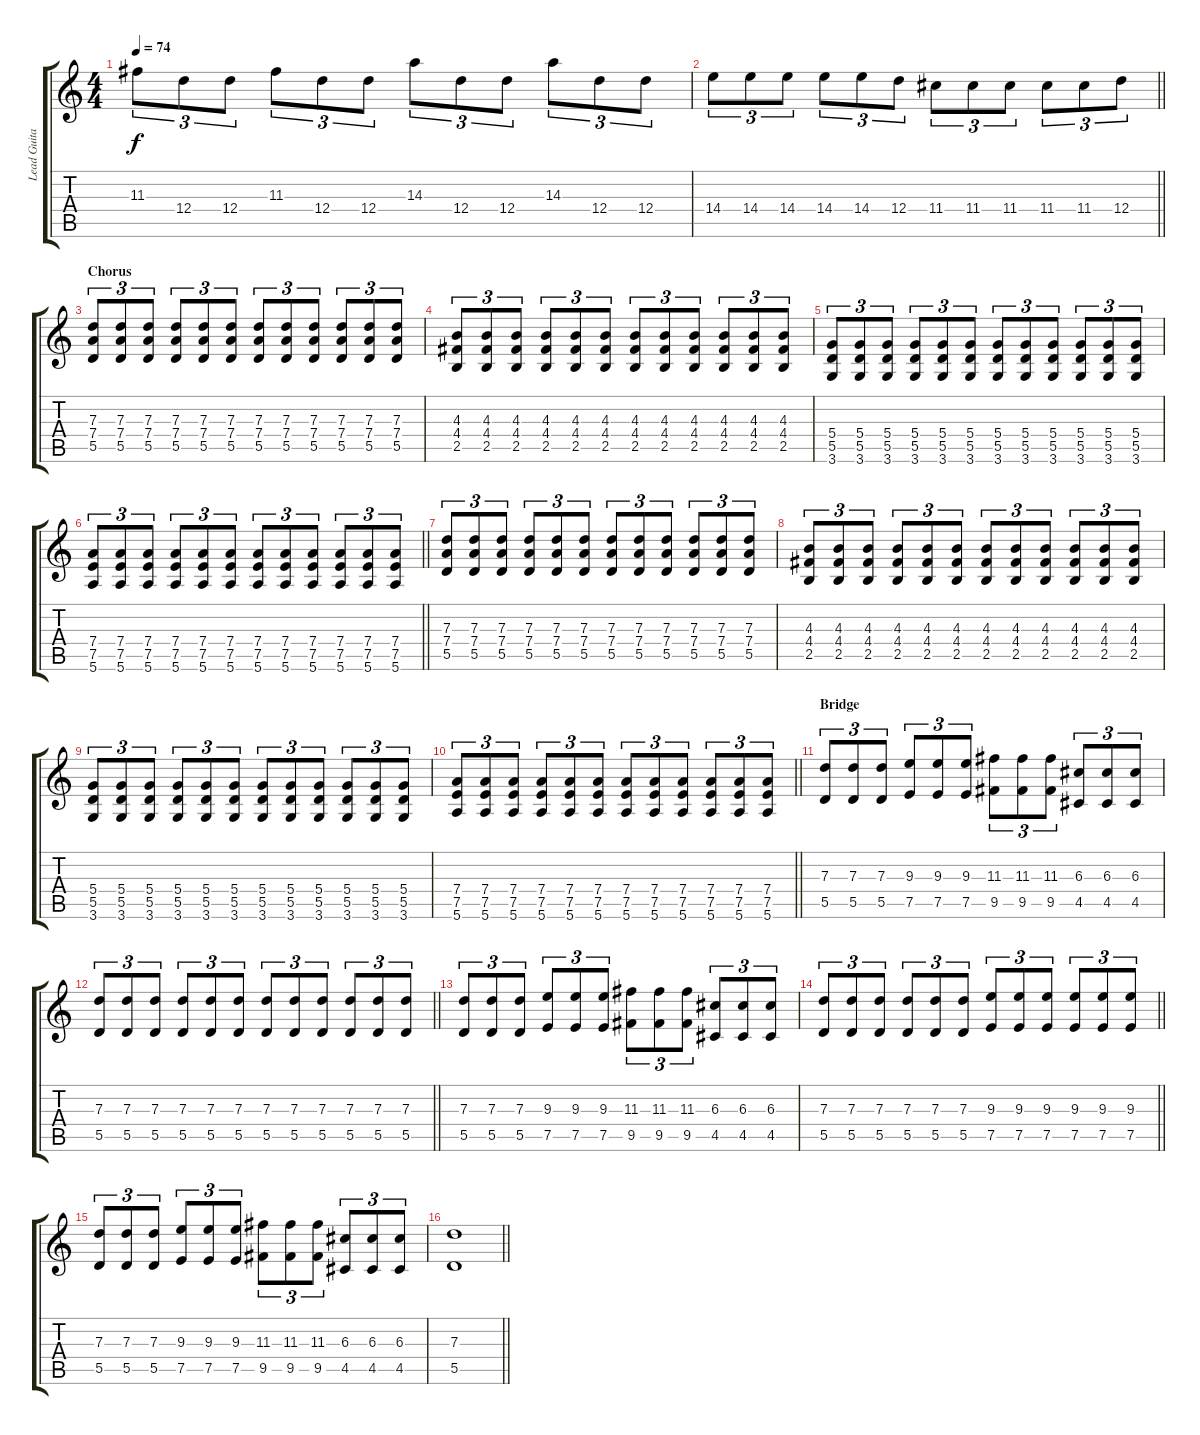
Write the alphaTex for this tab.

\track ("Lead Guitar" "Lead Guita") {instrument distortionguitar}
\staff {score tabs}
\tuning (E4 B3 G3 D3 A2 E2) {hide}
\ts (4 4)
\tempo 74
\clef g2
\ks c
11.3.8{tu (3 2) dy f} 12.4.8{tu (3 2)} 12.4.8{tu (3 2)} 11.3.8{tu (3 2)} 12.4.8{tu (3 2)} 12.4.8{tu (3 2)} 14.3.8{tu (3 2)} 12.4.8{tu (3 2)} 12.4.8{tu (3 2)} 14.3.8{tu (3 2)} 12.4.8{tu (3 2)} 12.4.8{tu (3 2)} |
\barLineRight lightlight
14.4.8{tu (3 2)} 14.4.8{tu (3 2)} 14.4.8{tu (3 2)} 14.4.8{tu (3 2)} 14.4.8{tu (3 2)} 12.4.8{tu (3 2)} 11.4.8{tu (3 2)} 11.4.8{tu (3 2)} 11.4.8{tu (3 2)} 11.4.8{tu (3 2)} 11.4.8{tu (3 2)} 12.4.8{tu (3 2)} |
\section ("" "Chorus")
(7.3 7.4 5.5).8{tu (3 2)} (7.3 7.4 5.5).8{tu (3 2)} (7.3 7.4 5.5).8{tu (3 2)} (7.3 7.4 5.5).8{tu (3 2)} (7.3 7.4 5.5).8{tu (3 2)} (7.3 7.4 5.5).8{tu (3 2)} (7.3 7.4 5.5).8{tu (3 2)} (7.3 7.4 5.5).8{tu (3 2)} (7.3 7.4 5.5).8{tu (3 2)} (7.3 7.4 5.5).8{tu (3 2)} (7.3 7.4 5.5).8{tu (3 2)} (7.3 7.4 5.5).8{tu (3 2)} |
(4.3 4.4 2.5).8{tu (3 2)} (4.3 4.4 2.5).8{tu (3 2)} (4.3 4.4 2.5).8{tu (3 2)} (4.3 4.4 2.5).8{tu (3 2)} (4.3 4.4 2.5).8{tu (3 2)} (4.3 4.4 2.5).8{tu (3 2)} (4.3 4.4 2.5).8{tu (3 2)} (4.3 4.4 2.5).8{tu (3 2)} (4.3 4.4 2.5).8{tu (3 2)} (4.3 4.4 2.5).8{tu (3 2)} (4.3 4.4 2.5).8{tu (3 2)} (4.3 4.4 2.5).8{tu (3 2)} |
(5.4 5.5 3.6).8{tu (3 2)} (5.4 5.5 3.6).8{tu (3 2)} (5.4 5.5 3.6).8{tu (3 2)} (5.4 5.5 3.6).8{tu (3 2)} (5.4 5.5 3.6).8{tu (3 2)} (5.4 5.5 3.6).8{tu (3 2)} (5.4 5.5 3.6).8{tu (3 2)} (5.4 5.5 3.6).8{tu (3 2)} (5.4 5.5 3.6).8{tu (3 2)} (5.4 5.5 3.6).8{tu (3 2)} (5.4 5.5 3.6).8{tu (3 2)} (5.4 5.5 3.6).8{tu (3 2)} |
\barLineRight lightlight
(7.4 7.5 5.6).8{tu (3 2)} (7.4 7.5 5.6).8{tu (3 2)} (7.4 7.5 5.6).8{tu (3 2)} (7.4 7.5 5.6).8{tu (3 2)} (7.4 7.5 5.6).8{tu (3 2)} (7.4 7.5 5.6).8{tu (3 2)} (7.4 7.5 5.6).8{tu (3 2)} (7.4 7.5 5.6).8{tu (3 2)} (7.4 7.5 5.6).8{tu (3 2)} (7.4 7.5 5.6).8{tu (3 2)} (7.4 7.5 5.6).8{tu (3 2)} (7.4 7.5 5.6).8{tu (3 2)} |
(7.3 7.4 5.5).8{tu (3 2)} (7.3 7.4 5.5).8{tu (3 2)} (7.3 7.4 5.5).8{tu (3 2)} (7.3 7.4 5.5).8{tu (3 2)} (7.3 7.4 5.5).8{tu (3 2)} (7.3 7.4 5.5).8{tu (3 2)} (7.3 7.4 5.5).8{tu (3 2)} (7.3 7.4 5.5).8{tu (3 2)} (7.3 7.4 5.5).8{tu (3 2)} (7.3 7.4 5.5).8{tu (3 2)} (7.3 7.4 5.5).8{tu (3 2)} (7.3 7.4 5.5).8{tu (3 2)} |
(4.3 4.4 2.5).8{tu (3 2)} (4.3 4.4 2.5).8{tu (3 2)} (4.3 4.4 2.5).8{tu (3 2)} (4.3 4.4 2.5).8{tu (3 2)} (4.3 4.4 2.5).8{tu (3 2)} (4.3 4.4 2.5).8{tu (3 2)} (4.3 4.4 2.5).8{tu (3 2)} (4.3 4.4 2.5).8{tu (3 2)} (4.3 4.4 2.5).8{tu (3 2)} (4.3 4.4 2.5).8{tu (3 2)} (4.3 4.4 2.5).8{tu (3 2)} (4.3 4.4 2.5).8{tu (3 2)} |
(5.4 5.5 3.6).8{tu (3 2)} (5.4 5.5 3.6).8{tu (3 2)} (5.4 5.5 3.6).8{tu (3 2)} (5.4 5.5 3.6).8{tu (3 2)} (5.4 5.5 3.6).8{tu (3 2)} (5.4 5.5 3.6).8{tu (3 2)} (5.4 5.5 3.6).8{tu (3 2)} (5.4 5.5 3.6).8{tu (3 2)} (5.4 5.5 3.6).8{tu (3 2)} (5.4 5.5 3.6).8{tu (3 2)} (5.4 5.5 3.6).8{tu (3 2)} (5.4 5.5 3.6).8{tu (3 2)} |
\barLineRight lightlight
(7.4 7.5 5.6).8{tu (3 2)} (7.4 7.5 5.6).8{tu (3 2)} (7.4 7.5 5.6).8{tu (3 2)} (7.4 7.5 5.6).8{tu (3 2)} (7.4 7.5 5.6).8{tu (3 2)} (7.4 7.5 5.6).8{tu (3 2)} (7.4 7.5 5.6).8{tu (3 2)} (7.4 7.5 5.6).8{tu (3 2)} (7.4 7.5 5.6).8{tu (3 2)} (7.4 7.5 5.6).8{tu (3 2)} (7.4 7.5 5.6).8{tu (3 2)} (7.4 7.5 5.6).8{tu (3 2)} |
\section ("" "Bridge")
(7.3 5.5).8{tu (3 2)} (7.3 5.5).8{tu (3 2)} (7.3 5.5).8{tu (3 2)} (9.3 7.5).8{tu (3 2)} (9.3 7.5).8{tu (3 2)} (9.3 7.5).8{tu (3 2)} (11.3 9.5).8{tu (3 2)} (11.3 9.5).8{tu (3 2)} (11.3 9.5).8{tu (3 2)} (6.3 4.5).8{tu (3 2)} (6.3 4.5).8{tu (3 2)} (6.3 4.5).8{tu (3 2)} |
\barLineRight lightlight
(7.3 5.5).8{tu (3 2)} (7.3 5.5).8{tu (3 2)} (7.3 5.5).8{tu (3 2)} (7.3 5.5).8{tu (3 2)} (7.3 5.5).8{tu (3 2)} (7.3 5.5).8{tu (3 2)} (7.3 5.5).8{tu (3 2)} (7.3 5.5).8{tu (3 2)} (7.3 5.5).8{tu (3 2)} (7.3 5.5).8{tu (3 2)} (7.3 5.5).8{tu (3 2)} (7.3 5.5).8{tu (3 2)} |
(7.3 5.5).8{tu (3 2)} (7.3 5.5).8{tu (3 2)} (7.3 5.5).8{tu (3 2)} (9.3 7.5).8{tu (3 2)} (9.3 7.5).8{tu (3 2)} (9.3 7.5).8{tu (3 2)} (11.3 9.5).8{tu (3 2)} (11.3 9.5).8{tu (3 2)} (11.3 9.5).8{tu (3 2)} (6.3 4.5).8{tu (3 2)} (6.3 4.5).8{tu (3 2)} (6.3 4.5).8{tu (3 2)} |
\barLineRight lightlight
(7.3 5.5).8{tu (3 2)} (7.3 5.5).8{tu (3 2)} (7.3 5.5).8{tu (3 2)} (7.3 5.5).8{tu (3 2)} (7.3 5.5).8{tu (3 2)} (7.3 5.5).8{tu (3 2)} (9.3 7.5).8{tu (3 2)} (9.3 7.5).8{tu (3 2)} (9.3 7.5).8{tu (3 2)} (9.3 7.5).8{tu (3 2)} (9.3 7.5).8{tu (3 2)} (9.3 7.5).8{tu (3 2)} |
(7.3 5.5).8{tu (3 2)} (7.3 5.5).8{tu (3 2)} (7.3 5.5).8{tu (3 2)} (9.3 7.5).8{tu (3 2)} (9.3 7.5).8{tu (3 2)} (9.3 7.5).8{tu (3 2)} (11.3 9.5).8{tu (3 2)} (11.3 9.5).8{tu (3 2)} (11.3 9.5).8{tu (3 2)} (6.3 4.5).8{tu (3 2)} (6.3 4.5).8{tu (3 2)} (6.3 4.5).8{tu (3 2)} |
\barLineRight lightlight
(7.3 5.5).1
